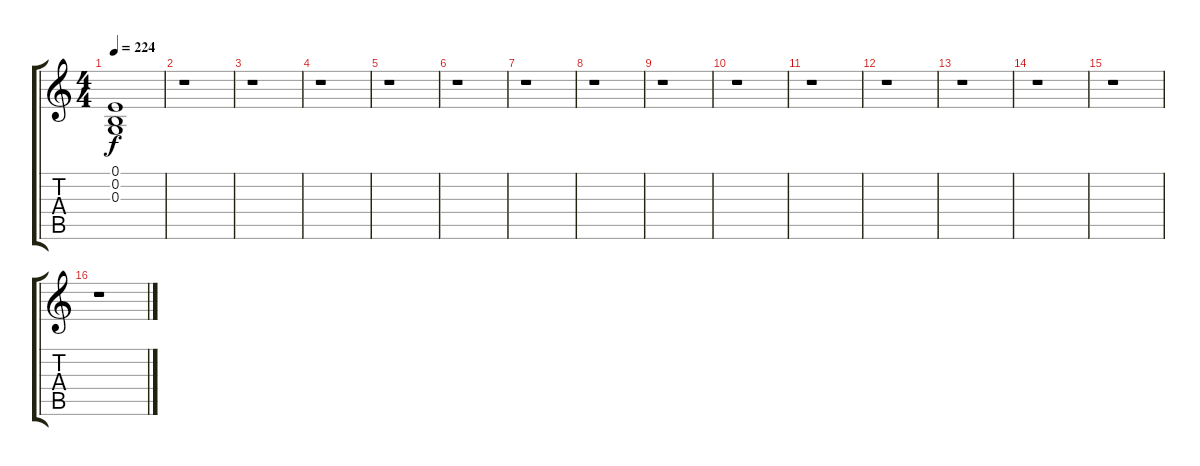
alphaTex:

\track "" {instrument tremolostrings}
\staff {score tabs}
\tuning (E4 B3 G3 D3 A2 E2) {hide}
\ts (4 4)
\tempo 224
\clef g2
\ks c
(0.1{t} 0.2{t} 0.3{t}).1{dy f} |
r.1 |
r.1 |
r.1 |
r.1 |
r.1 |
r.1 |
r.1 |
r.1 |
r.1 |
r.1 |
r.1 |
r.1 |
r.1 |
r.1 |
r.1
